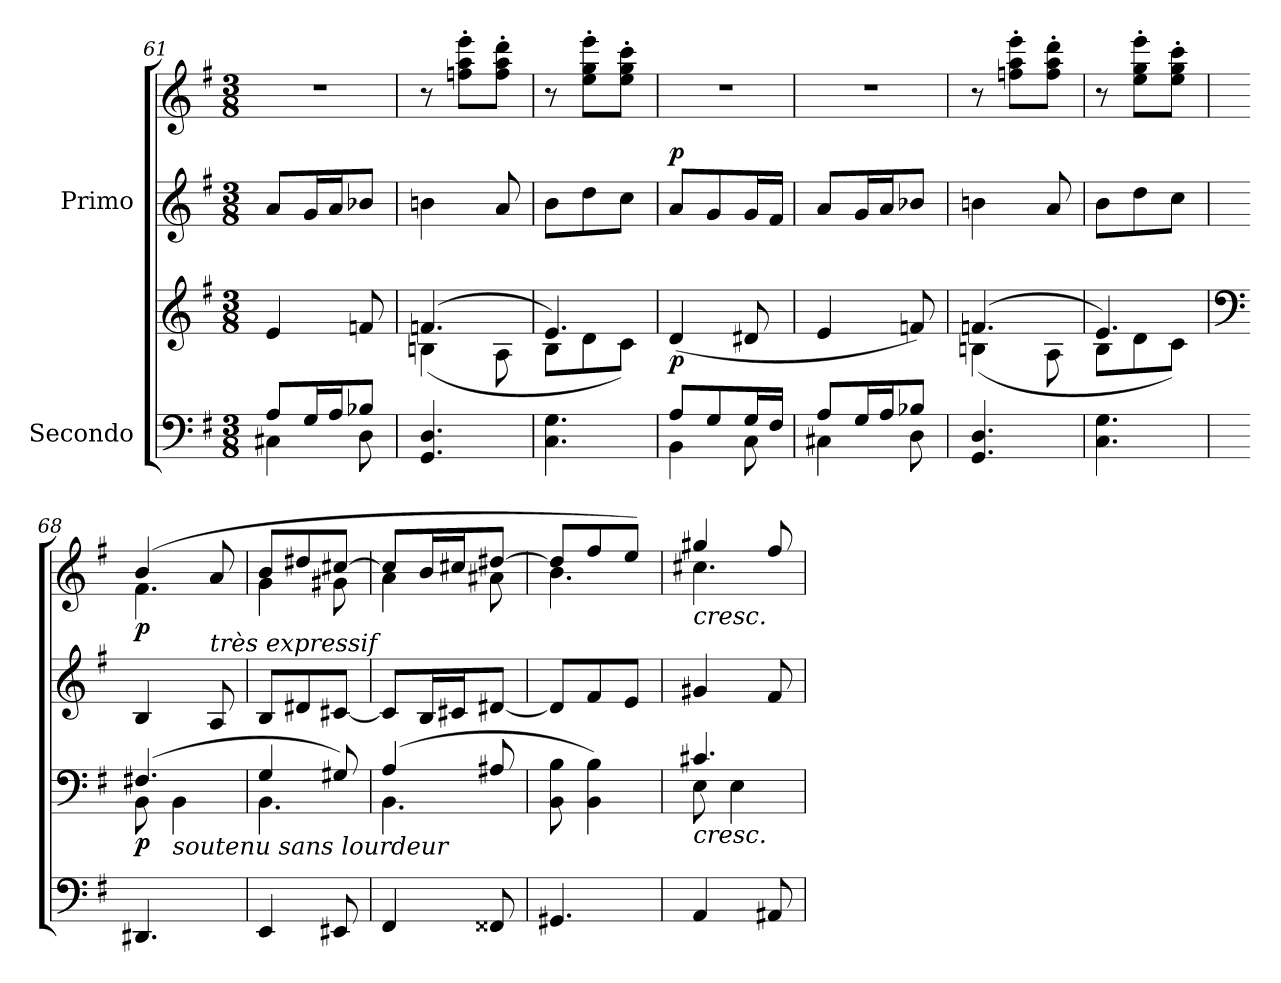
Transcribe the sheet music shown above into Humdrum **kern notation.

**kern	**kern	**dynam	**kern	**kern	**dynam
*part2	*part2	*part2	*part1	*part1	*part1
*staff4	*staff3	*staff3/4	*staff2	*staff1	*staff1/2
*I"Secondo	*	*	*I"Primo	*	*
*clefF4	*clefG2	*	*clefG2	*clefG2	*
*k[f#]	*k[f#]	*	*k[f#]	*k[f#]	*
*M3/8	*M3/8	*	*M3/8	*M3/8	*
=61	=61	=61	=61	=61	=61
*^	*	*	*	*	*
8A/L	4C#X\	4e/	.	8a/L	4.r	.
16G/L	.	.	.	16g/L	.	.
16A/J	.	.	.	16a/J	.	.
8B-X/J	8D\	8fn/	.	8b-X/J	.	.
!!LO:LB:g=z
=62	=62	=62	=62	=62	=62	=62
*	*	*^	*	*	*	*
!	!	!	!	!LO:DY:b=2	!	!	!
!	!	!	!	!LO:DY:n=1:b	!	!	!LO:DY:b=2
!	!	!	!	!	!	!	!LO:DY:n=1:b
*v	*v	*	*	*	*	*	*
4.GG/ 4.D/	(>4.fn/	(<4Bn\	mf mf	4bn\	8r	mf mf
.	.	.	.	.	8ffn\' 8aa\' 8eee\'L	.
.	.	8A\	.	8a/	8ff\' 8aa\' 8ddd\'J	.
=63	=63	=63	=63	=63	=63	=63
4.C\ 4.G\	4.e/)	8B\L	.	8b\L	8r	.
.	.	8d\	.	8dd\	8ee\' 8gg\' 8eee\'L	.
.	.	8c\J)	.	8cc\J	8ee\' 8gg\' 8ccc\'J	.
=64	=64	=64	=64	=64	=64	=64
*^	*	*	*	*	*	*
!	!	!	!	!LO:DY:b	!	!	!LO:DY:a=2
*	*	*v	*v	*	*	*	*
8A/L	4BB\	(<4d/	p	8a/L	4.r	p
8G/	.	.	.	8g/	.	.
16G/L	8C\	8d#X/	.	16g/L	.	.
16F#/JJ	.	.	.	16f#/JJ	.	.
=65	=65	=65	=65	=65	=65	=65
8A/L	4C#X\	4e/	.	8a/L	4.r	.
16G/L	.	.	.	16g/L	.	.
16A/J	.	.	.	16a/J	.	.
8B-X/J	8D\	8fn/)	.	8b-X/J	.	.
=66	=66	=66	=66	=66	=66	=66
*	*	*^	*	*	*	*
!	!	!	!	!LO:DY:b=2	!	!	!
!	!	!	!	!LO:DY:n=1:b	!	!	!LO:DY:b=2
!	!	!	!	!	!	!	!LO:DY:n=1:b
*v	*v	*	*	*	*	*	*
4.GG/ 4.D/	(>4.fn/	(<4Bn\	mf mf	4bn\	8r	mf mf
.	.	.	.	.	8ffn\' 8aa\' 8eee\'L	.
.	.	8A\	.	8a/	8ff\' 8aa\' 8ddd\'J	.
=67	=67	=67	=67	=67	=67	=67
*	*	*	*	*	*MM99	*
4.C\ 4.G\	4.e/)	8B\L	.	8b\L	8r	.
*	*	*	*	*	*MM96	*
.	.	8d\	.	8dd\	8ee\' 8gg\' 8eee\'L	.
*	*	*	*	*	*MM93	*
.	.	8c\J)	.	8cc\J	8ee\' 8gg\' 8ccc\'J	.
=68	=68	=68	=68	=68	=68	=68
*	*clefF4	*	*	*	*	*
*	*	*	*	*	*MM102	*
*	*	*	*	*	*^	*
!	!	!	!LO:DY:b	!	!	!	!LO:DY:b
4.DD#X/	(>4.F#X/	8BB\	p	4B/	(>4b/	4.f#\	p
!	!	!LO:TX:b:i:t=soutenu sans lourdeur	!	!	!	!	!
.	.	4BB\	.	.	.	.	.
!	!	!	!	!LO:TX:a:i:t=très expressif	!	!	!
.	.	.	.	8A/	8a/	.	.
=69	=69	=69	=69	=69	=69	=69	=69
4EE/	4G/	4.BB\	.	8B/L	8b/L	4g\	.
.	.	.	.	8d#X/	8dd#X/	.	.
8EE#X/	8G#X/)	.	.	[8c#X/J	[8cc#X/J	8g#X\	.
=70	=70	=70	=70	=70	=70	=70	=70
4FF#/	(>4A/	4.BB\	.	8c#/L]	8cc#/L]	4a\	.
.	.	.	.	16B/L	16b/L	.	.
.	.	.	.	16c#X/J	16cc#X/J	.	.
8FF##X/	8A#X/	.	.	[8d#X/J	[8dd#X/J	8a#X\	.
*	*v	*v	*	*	*	*	*
!!LO:PB:g=z	!!
=71	=71	=71	=71	=71	=71	=71
4.GG#X/	8BB\ 8B\	.	8d#/L]	8dd#/L]	4.b\	.
.	4BB\ 4B\)	.	8f#/	8ff#/	.	.
.	.	.	8e/J	8ee/J)	.	.
=72	=72	=72	=72	=72	=72	=72
*	*^	*	*	*	*	*
!	!	!	!	!	!LO:TX:b:i:t=cresc.	!	!
!	!LO:TX:b:i:t=cresc.	!	!	!	!	!	!
4AA/	4.c#X/	8E\	.	4g#X/	4gg#X/	4.cc#X\	.
.	.	4E\	.	.	.	.	.
8AA#X/	.	.	.	8f#/	8ff#/	.	.
*	*v	*v	*	*	*v	*v	*
=	=	=	=	=	=
*-	*-	*-	*-	*-	*-
